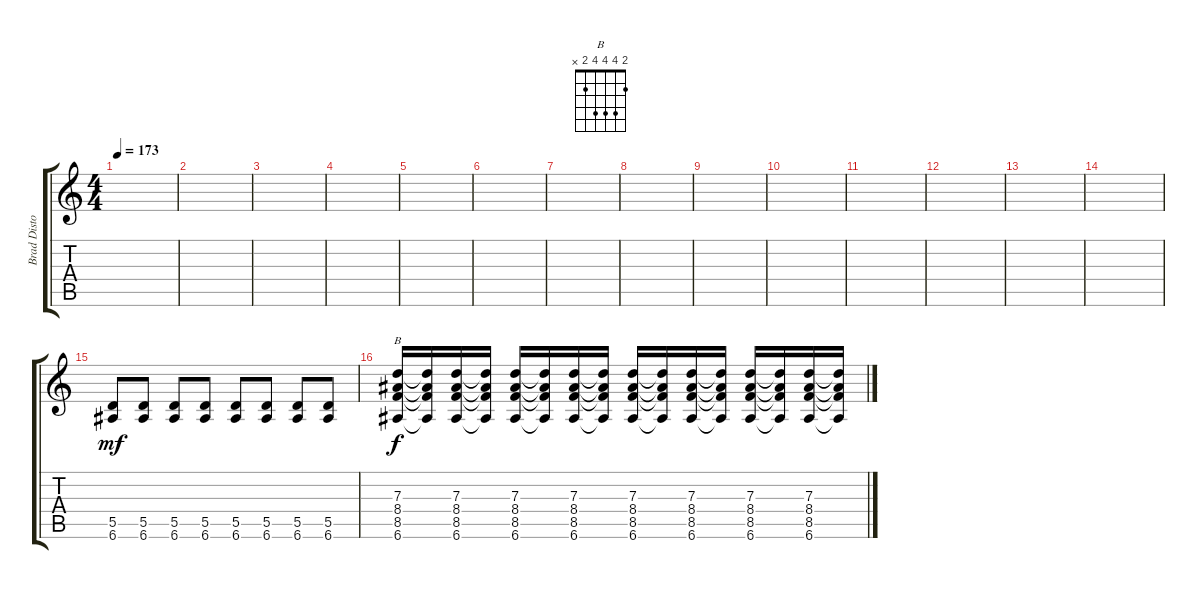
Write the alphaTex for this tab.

\track ("Brad Distortion Guitar" "Brad Disto") {instrument distortionguitar}
\staff {score tabs}
\tuning (E4 B3 G3 D3 A2 E2) {hide}
\chord ("B" 2 4 4 4 2 x)
\ts (4 4)
\tempo 173
\clef g2
\ks c
|
|
|
|
|
|
|
|
|
|
|
|
|
|
(5.5 6.6).8{dy mf} (5.5 6.6).8 (5.5 6.6).8 (5.5 6.6).8 (5.5 6.6).8 (5.5 6.6).8 (5.5 6.6).8 (5.5 6.6).8 |
(7.3 8.4 8.5 6.6).16{ch "B" dy f} (7.3{t} 8.4{t} 8.5{t} 6.6{t}).16 (7.3 8.4 8.5 6.6).16 (7.3{t} 8.4{t} 8.5{t} 6.6{t}).16 (7.3 8.4 8.5 6.6).16 (7.3{t} 8.4{t} 8.5{t} 6.6{t}).16 (7.3 8.4 8.5 6.6).16 (7.3{t} 8.4{t} 8.5{t} 6.6{t}).16 (7.3 8.4 8.5 6.6).16 (7.3{t} 8.4{t} 8.5{t} 6.6{t}).16 (7.3 8.4 8.5 6.6).16 (7.3{t} 8.4{t} 8.5{t} 6.6{t}).16 (7.3 8.4 8.5 6.6).16 (7.3{t} 8.4{t} 8.5{t} 6.6{t}).16 (7.3 8.4 8.5 6.6).16 (7.3{t} 8.4{t} 8.5{t} 6.6{t}).16
